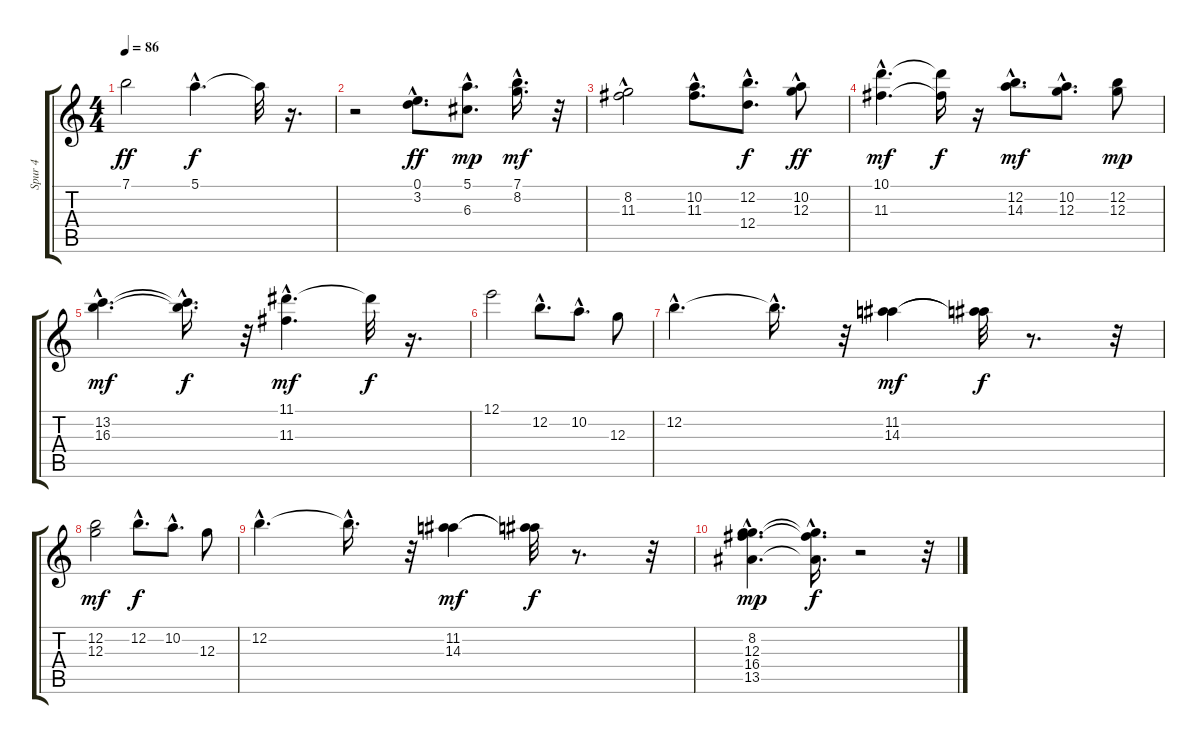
\track ("Spur 4" "Spur 4") {instrument acousticguitarnylon}
\staff {score tabs}
\tuning (E4 B3 G3 D3 A2 E2) {hide}
\ts (4 4)
\tempo 86
\clef g2
\ks c
7.1.2{dy ff} 5.1{hac}.4{d dy f} 5.1{t}.32 r.16{d} |
r.2 (0.1{hac} 3.2{hac}).8{d dy ff} (5.1{hac} 6.3{hac}).8{d dy mp} (7.1{hac} 8.2{hac}).16{d dy mf} r.32 |
(8.2{hac} 11.3).2 (10.2{hac} 11.3{hac}).8{d} (12.2 12.4{hac}).8{d dy f} (10.2{hac} 12.3).8{dy ff} |
(10.1{hac} 11.3{hac}).4{d dy mf} (10.1{t} 11.3{t}).16{dy f} r.16 (12.2{hac} 14.3{hac}).8{d dy mf} (10.2{hac} 12.3{hac}).8{d} (12.2 12.3).8{dy mp} |
(13.2{hac} 16.3{hac}).4{d dy mf} (13.2{hac t} 16.3{hac t}).16{d dy f} r.32 (11.1{hac} 11.3{hac}).4{d dy mf} 11.1{t}.32{dy f} r.16{d} |
12.1.2 12.2{hac}.8{d} 10.2{hac}.8{d} 12.3.8 |
12.2{hac}.4{d} 12.2{hac t}.16{d} r.32 (11.2 14.3).4{dy mf} (11.2{t} 14.3{t}).32{dy f} r.8{d} r.32 |
(12.2 12.3).2{dy mf} 12.2{hac}.8{d dy f} 10.2{hac}.8{d} 12.3.8 |
12.2{hac}.4{d} 12.2{hac t}.16{d} r.32 (11.2 14.3).4{dy mf} (11.2{t} 14.3{t}).32{dy f} r.8{d} r.32 |
(8.2 12.3{hac} 16.4{hac} 13.5{hac}).4{d dy mp} (12.3{hac t} 16.4{hac t} 13.5{hac t}).16{d dy f} r.2 r.32
